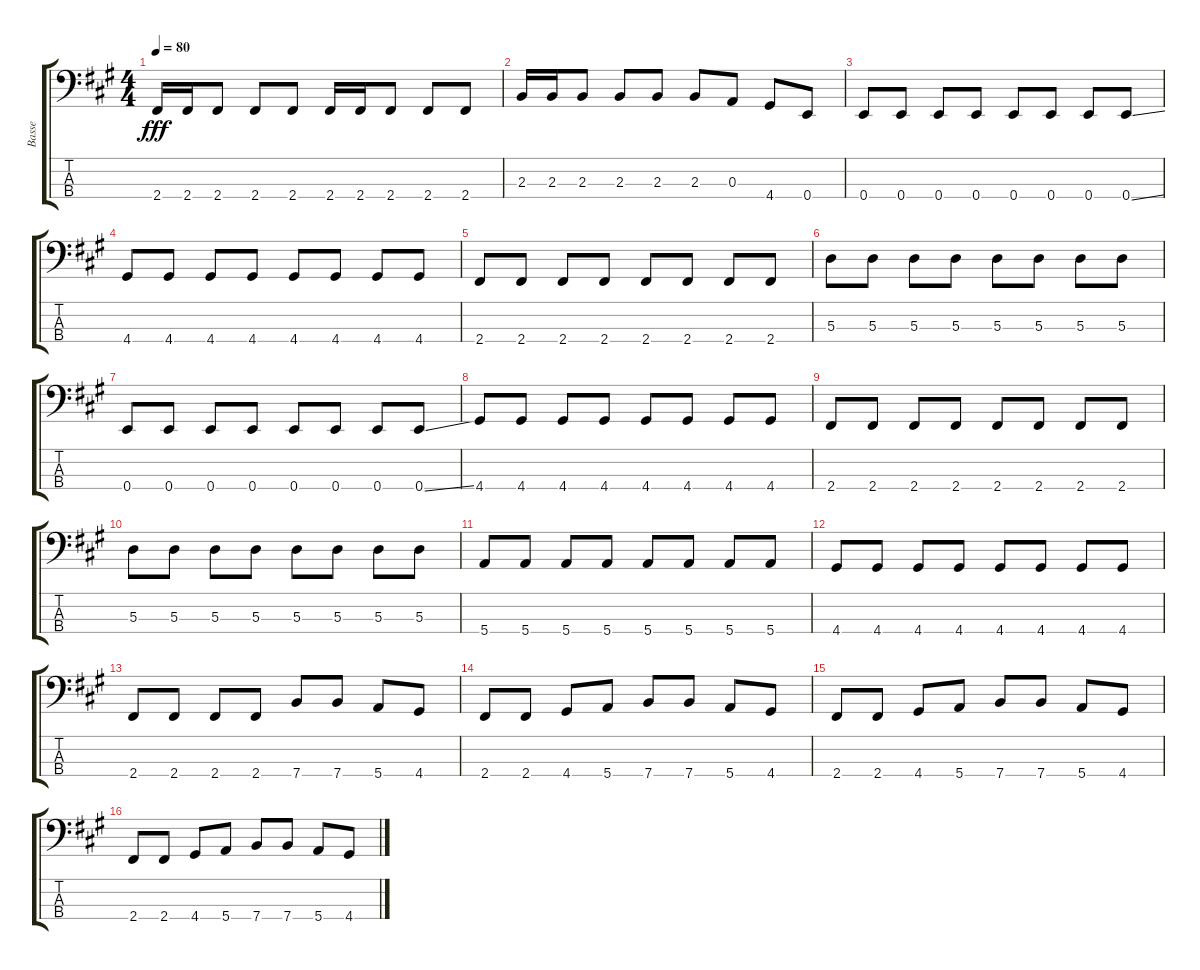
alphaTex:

\track ("Basse" "Basse") {instrument fretlessbass}
\staff {score tabs}
\tuning (G2 D2 A1 E1) {hide}
\ts (4 4)
\tempo 80
\clef f4
\ks a
2.4.16{dy fff} 2.4.16 2.4.8 2.4.8 2.4.8 2.4.16 2.4.16 2.4.8 2.4.8 2.4.8 |
2.3.16 2.3.16 2.3.8 2.3.8 2.3.8 2.3.8 0.3.8 4.4.8 0.4.8 |
0.4.8 0.4.8 0.4.8 0.4.8 0.4.8 0.4.8 0.4.8 0.4{ss}.8 |
4.4.8 4.4.8 4.4.8 4.4.8 4.4.8 4.4.8 4.4.8 4.4.8 |
2.4.8 2.4.8 2.4.8 2.4.8 2.4.8 2.4.8 2.4.8 2.4.8 |
5.3.8 5.3.8 5.3.8 5.3.8 5.3.8 5.3.8 5.3.8 5.3.8 |
0.4.8 0.4.8 0.4.8 0.4.8 0.4.8 0.4.8 0.4.8 0.4{ss}.8 |
4.4.8 4.4.8 4.4.8 4.4.8 4.4.8 4.4.8 4.4.8 4.4.8 |
2.4.8 2.4.8 2.4.8 2.4.8 2.4.8 2.4.8 2.4.8 2.4.8 |
5.3.8 5.3.8 5.3.8 5.3.8 5.3.8 5.3.8 5.3.8 5.3.8 |
5.4.8 5.4.8 5.4.8 5.4.8 5.4.8 5.4.8 5.4.8 5.4.8 |
4.4.8 4.4.8 4.4.8 4.4.8 4.4.8 4.4.8 4.4.8 4.4.8 |
2.4.8 2.4.8 2.4.8 2.4.8 7.4.8 7.4.8 5.4.8 4.4.8 |
2.4.8 2.4.8 4.4.8 5.4.8 7.4.8 7.4.8 5.4.8 4.4.8 |
2.4.8 2.4.8 4.4.8 5.4.8 7.4.8 7.4.8 5.4.8 4.4.8 |
2.4.8 2.4.8 4.4.8 5.4.8 7.4.8 7.4.8 5.4.8 4.4.8
